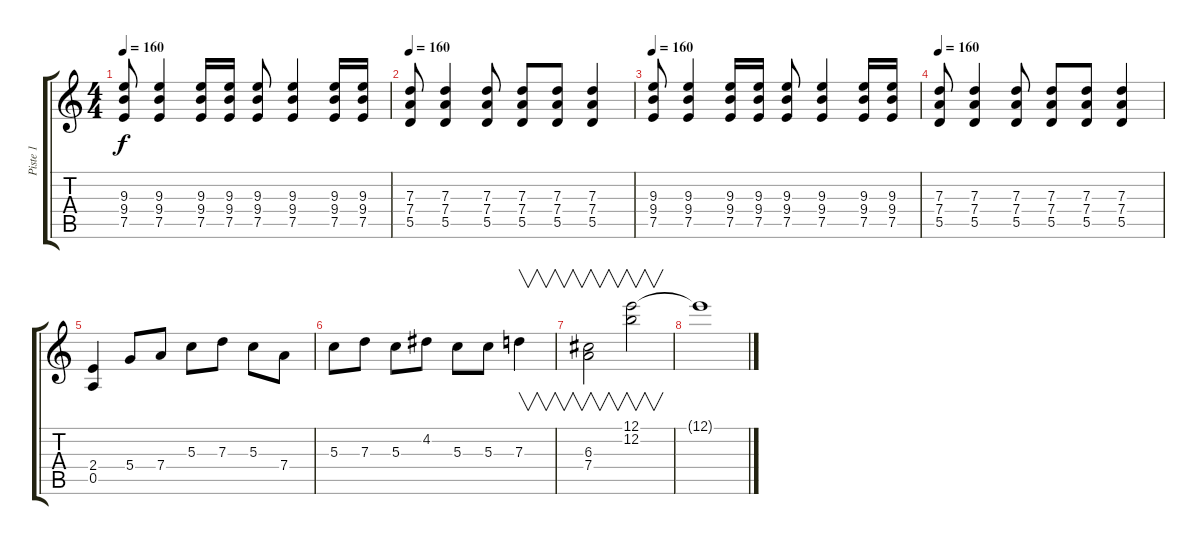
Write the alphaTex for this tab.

\track ("Piste 1" "Piste 1") {instrument electricguitarclean}
\staff {score tabs}
\tuning (E4 B3 G3 D3 A2 E2) {hide}
\ts (4 4)
\tempo 160
\clef g2
\ks c
(9.3 9.4 7.5).8{dy f} (9.3 9.4 7.5).4 (9.3 9.4 7.5).16 (9.3 9.4 7.5).16 (9.3 9.4 7.5).8 (9.3 9.4 7.5).4 (9.3 9.4 7.5).16 (9.3 9.4 7.5).16 |
\tempo 160
(7.3 7.4 5.5).8 (7.3 7.4 5.5).4 (7.3 7.4 5.5).8 (7.3 7.4 5.5).8 (7.3 7.4 5.5).8 (7.3 7.4 5.5).4 |
\tempo 160
(9.3 9.4 7.5).8 (9.3 9.4 7.5).4 (9.3 9.4 7.5).16 (9.3 9.4 7.5).16 (9.3 9.4 7.5).8 (9.3 9.4 7.5).4 (9.3 9.4 7.5).16 (9.3 9.4 7.5).16 |
\tempo 160
(7.3 7.4 5.5).8 (7.3 7.4 5.5).4 (7.3 7.4 5.5).8 (7.3 7.4 5.5).8 (7.3 7.4 5.5).8 (7.3 7.4 5.5).4 |
(2.4 0.5).4 5.4.8 7.4.8 5.3.8 7.3.8 5.3.8 7.4.8 |
5.3.8 7.3.8 5.3.8 4.2.8 5.3.8 5.3.8 7.3.4{v} |
(6.3 7.4).2{v} (12.1 12.2).2{v} |
12.1{t}.1
